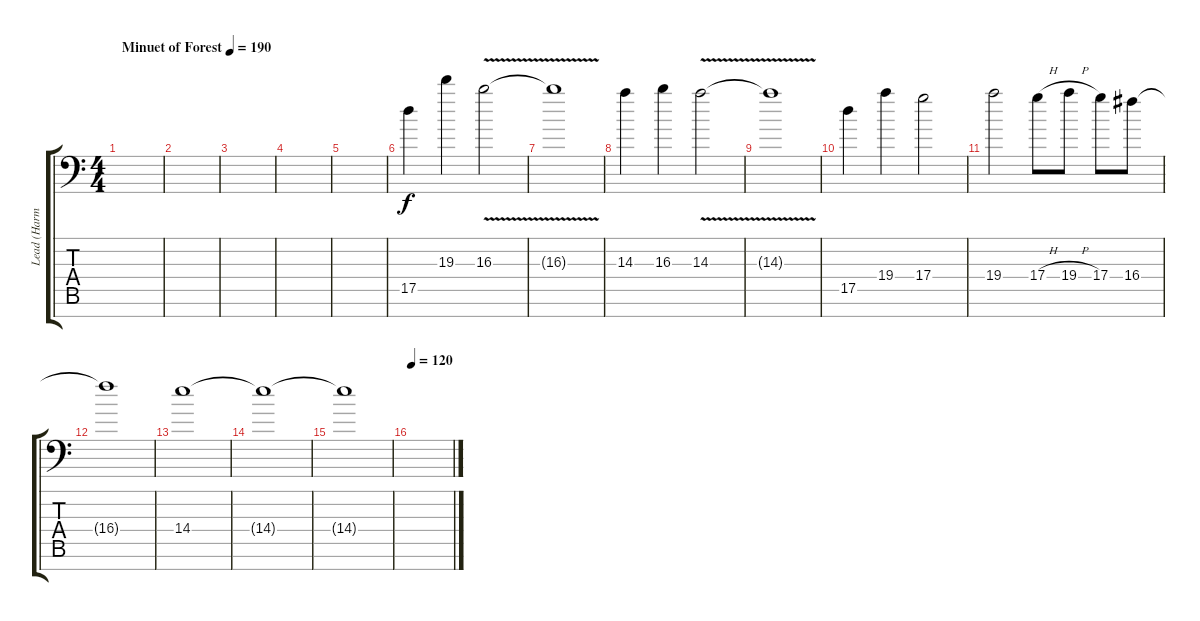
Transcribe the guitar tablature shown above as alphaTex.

\track ("Lead (Harmonic)" "Lead (Harm") {instrument distortionguitar}
\staff {score tabs}
\tuning (E4 B3 G3 D3 A2 E2 C-1) {hide}
\ts (4 4)
\tempo (190 "Minuet of Forest")
\clef f4
\ks c
|
|
|
|
|
17.5.4 19.3.4 16.3{v}.2 |
16.3{t}.1 |
14.3.4 16.3.4 14.3{v}.2 |
14.3{t}.1 |
17.5.4 19.4.4 17.4.2 |
19.4.2 17.4{h}.8 19.4{h}.8 17.4.8 16.4.8 |
16.4{t}.1 |
14.4.1 |
14.4{t}.1 |
14.4{t}.1 |
\tempo 120
